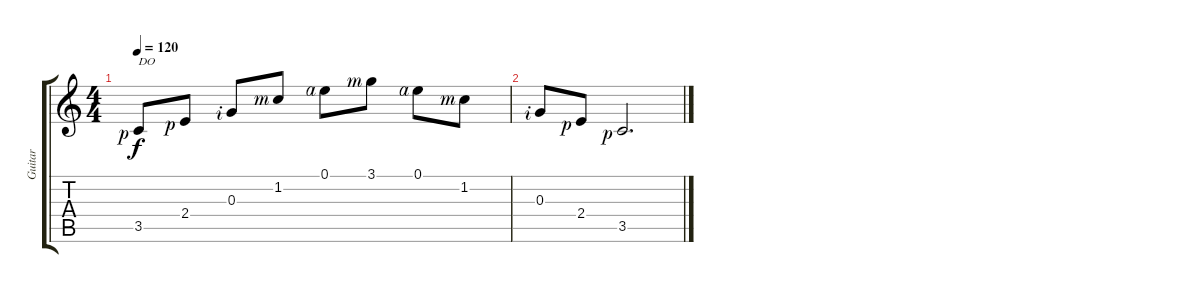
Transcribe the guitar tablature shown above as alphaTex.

\track ("Guitar" "Guitar") {instrument acousticguitarnylon}
\staff {score tabs}
\tuning (E4 B3 G3 D3 A2 E2) {hide}
\ts (4 4)
\tempo 120
\clef g2
\ks c
3.5{rf 1}.8{txt "DO" dy f instrument acousticguitarnylon} 2.4{rf 1}.8 0.3{rf 2}.8 1.2{rf 3}.8 0.1{rf 4}.8 3.1{rf 3}.8 0.1{rf 4}.8 1.2{rf 3}.8 |
0.3{rf 2}.8 2.4{rf 1}.8 3.5{rf 1}.2{d}
